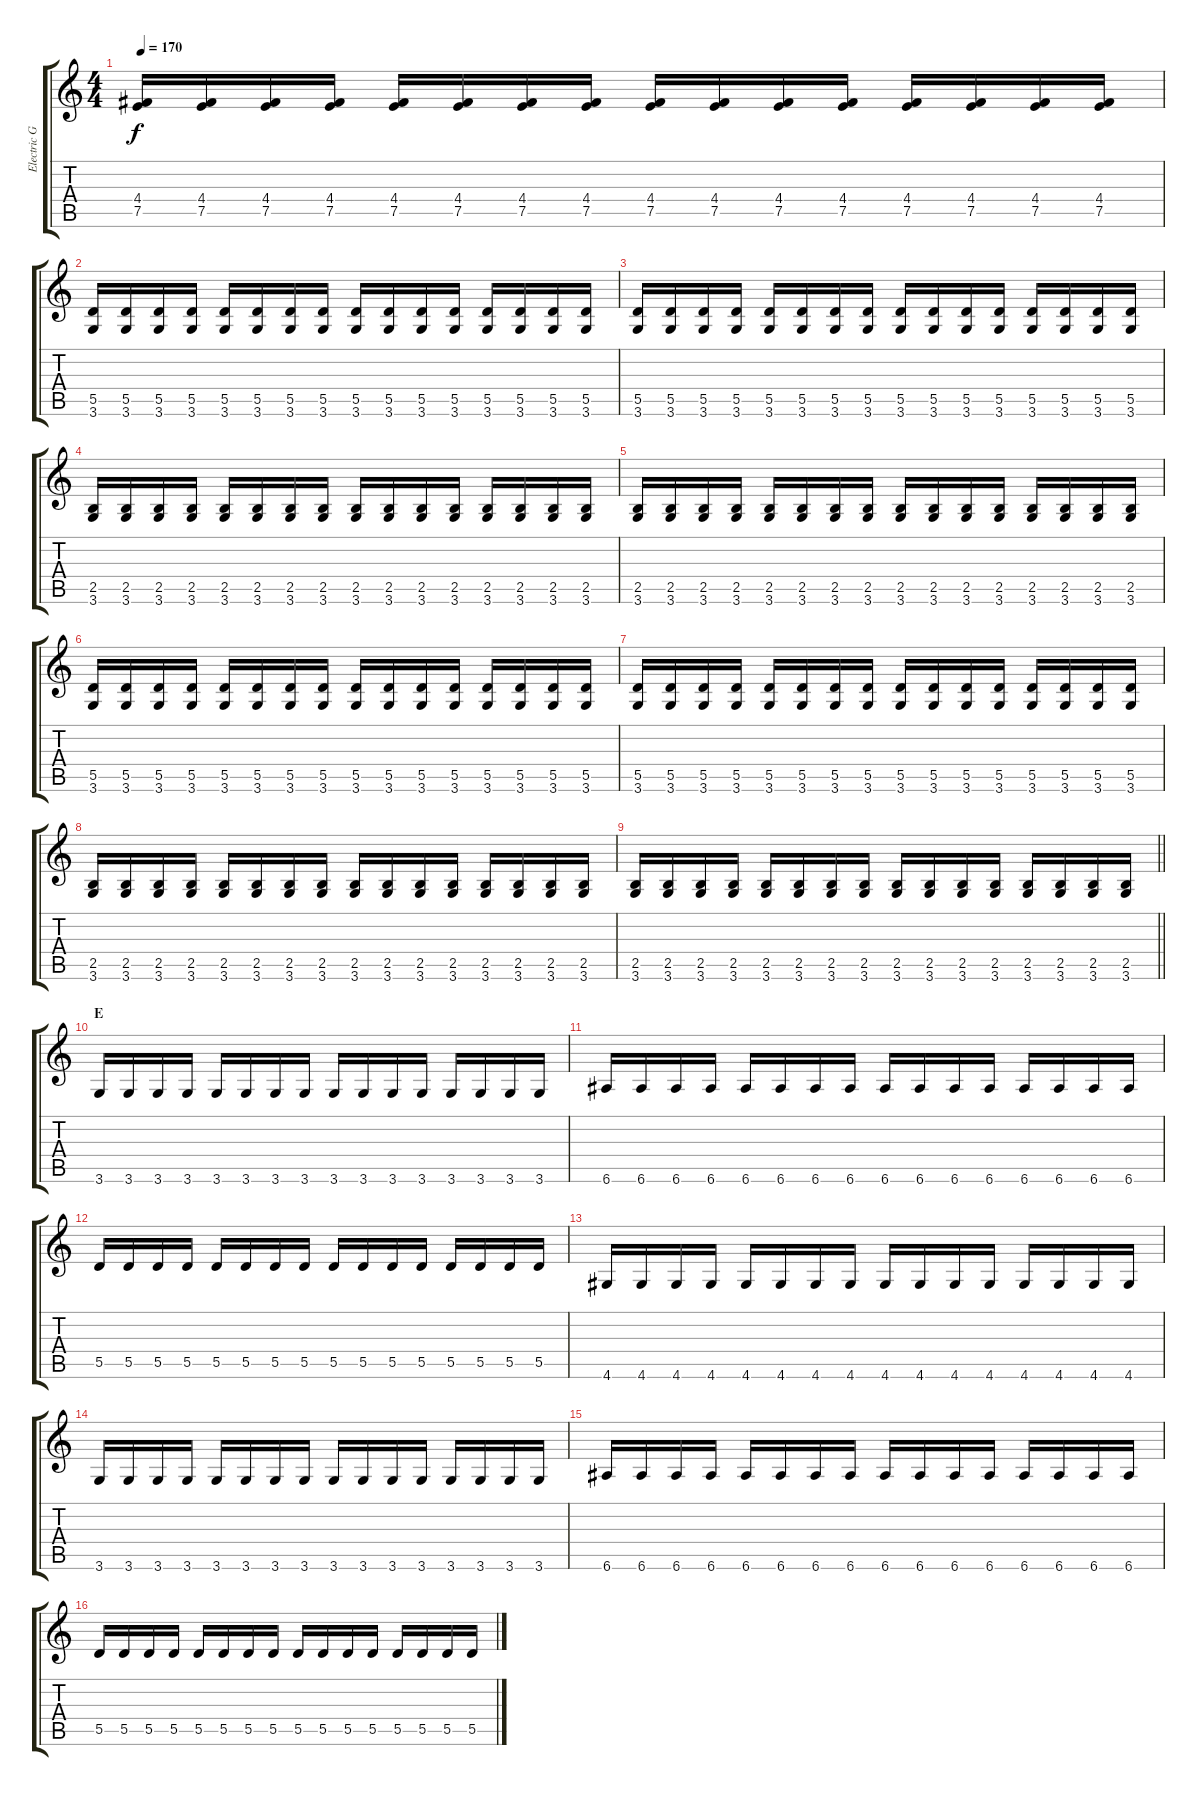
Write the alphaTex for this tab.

\track ("Electric Guitar" "Electric G") {instrument overdrivenguitar}
\staff {score tabs}
\tuning (E4 B3 G3 D3 A2 E2) {hide}
\ts (4 4)
\tempo 170
\clef g2
\ks c
(4.4 7.5).16{dy f} (4.4 7.5).16 (4.4 7.5).16 (4.4 7.5).16 (4.4 7.5).16 (4.4 7.5).16 (4.4 7.5).16 (4.4 7.5).16 (4.4 7.5).16 (4.4 7.5).16 (4.4 7.5).16 (4.4 7.5).16 (4.4 7.5).16 (4.4 7.5).16 (4.4 7.5).16 (4.4 7.5).16 |
(5.5 3.6).16 (5.5 3.6).16 (5.5 3.6).16 (5.5 3.6).16 (5.5 3.6).16 (5.5 3.6).16 (5.5 3.6).16 (5.5 3.6).16 (5.5 3.6).16 (5.5 3.6).16 (5.5 3.6).16 (5.5 3.6).16 (5.5 3.6).16 (5.5 3.6).16 (5.5 3.6).16 (5.5 3.6).16 |
(5.5 3.6).16 (5.5 3.6).16 (5.5 3.6).16 (5.5 3.6).16 (5.5 3.6).16 (5.5 3.6).16 (5.5 3.6).16 (5.5 3.6).16 (5.5 3.6).16 (5.5 3.6).16 (5.5 3.6).16 (5.5 3.6).16 (5.5 3.6).16 (5.5 3.6).16 (5.5 3.6).16 (5.5 3.6).16 |
(2.5 3.6).16 (2.5 3.6).16 (2.5 3.6).16 (2.5 3.6).16 (2.5 3.6).16 (2.5 3.6).16 (2.5 3.6).16 (2.5 3.6).16 (2.5 3.6).16 (2.5 3.6).16 (2.5 3.6).16 (2.5 3.6).16 (2.5 3.6).16 (2.5 3.6).16 (2.5 3.6).16 (2.5 3.6).16 |
(2.5 3.6).16 (2.5 3.6).16 (2.5 3.6).16 (2.5 3.6).16 (2.5 3.6).16 (2.5 3.6).16 (2.5 3.6).16 (2.5 3.6).16 (2.5 3.6).16 (2.5 3.6).16 (2.5 3.6).16 (2.5 3.6).16 (2.5 3.6).16 (2.5 3.6).16 (2.5 3.6).16 (2.5 3.6).16 |
(5.5 3.6).16 (5.5 3.6).16 (5.5 3.6).16 (5.5 3.6).16 (5.5 3.6).16 (5.5 3.6).16 (5.5 3.6).16 (5.5 3.6).16 (5.5 3.6).16 (5.5 3.6).16 (5.5 3.6).16 (5.5 3.6).16 (5.5 3.6).16 (5.5 3.6).16 (5.5 3.6).16 (5.5 3.6).16 |
(5.5 3.6).16 (5.5 3.6).16 (5.5 3.6).16 (5.5 3.6).16 (5.5 3.6).16 (5.5 3.6).16 (5.5 3.6).16 (5.5 3.6).16 (5.5 3.6).16 (5.5 3.6).16 (5.5 3.6).16 (5.5 3.6).16 (5.5 3.6).16 (5.5 3.6).16 (5.5 3.6).16 (5.5 3.6).16 |
(2.5 3.6).16 (2.5 3.6).16 (2.5 3.6).16 (2.5 3.6).16 (2.5 3.6).16 (2.5 3.6).16 (2.5 3.6).16 (2.5 3.6).16 (2.5 3.6).16 (2.5 3.6).16 (2.5 3.6).16 (2.5 3.6).16 (2.5 3.6).16 (2.5 3.6).16 (2.5 3.6).16 (2.5 3.6).16 |
\barLineRight lightlight
(2.5 3.6).16 (2.5 3.6).16 (2.5 3.6).16 (2.5 3.6).16 (2.5 3.6).16 (2.5 3.6).16 (2.5 3.6).16 (2.5 3.6).16 (2.5 3.6).16 (2.5 3.6).16 (2.5 3.6).16 (2.5 3.6).16 (2.5 3.6).16 (2.5 3.6).16 (2.5 3.6).16 (2.5 3.6).16 |
\section ("" "E")
3.6.16 3.6.16 3.6.16 3.6.16 3.6.16 3.6.16 3.6.16 3.6.16 3.6.16 3.6.16 3.6.16 3.6.16 3.6.16 3.6.16 3.6.16 3.6.16 |
6.6.16 6.6.16 6.6.16 6.6.16 6.6.16 6.6.16 6.6.16 6.6.16 6.6.16 6.6.16 6.6.16 6.6.16 6.6.16 6.6.16 6.6.16 6.6.16 |
5.5.16 5.5.16 5.5.16 5.5.16 5.5.16 5.5.16 5.5.16 5.5.16 5.5.16 5.5.16 5.5.16 5.5.16 5.5.16 5.5.16 5.5.16 5.5.16 |
4.6.16 4.6.16 4.6.16 4.6.16 4.6.16 4.6.16 4.6.16 4.6.16 4.6.16 4.6.16 4.6.16 4.6.16 4.6.16 4.6.16 4.6.16 4.6.16 |
3.6.16 3.6.16 3.6.16 3.6.16 3.6.16 3.6.16 3.6.16 3.6.16 3.6.16 3.6.16 3.6.16 3.6.16 3.6.16 3.6.16 3.6.16 3.6.16 |
6.6.16 6.6.16 6.6.16 6.6.16 6.6.16 6.6.16 6.6.16 6.6.16 6.6.16 6.6.16 6.6.16 6.6.16 6.6.16 6.6.16 6.6.16 6.6.16 |
5.5.16 5.5.16 5.5.16 5.5.16 5.5.16 5.5.16 5.5.16 5.5.16 5.5.16 5.5.16 5.5.16 5.5.16 5.5.16 5.5.16 5.5.16 5.5.16
